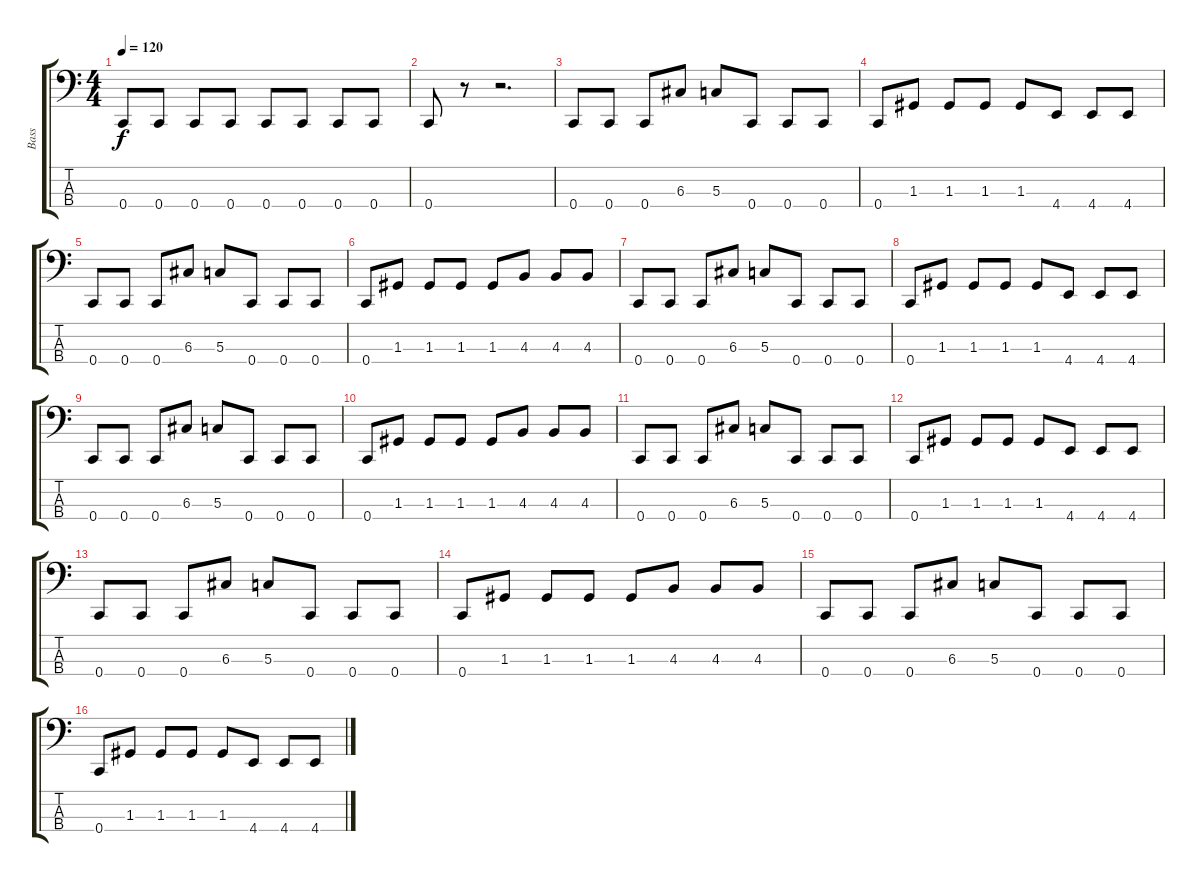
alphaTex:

\track ("Bass" "Bass") {instrument electricbasspick}
\staff {score tabs}
\tuning (F2 C2 G1 C1) {hide}
\ts (4 4)
\tempo 120
\clef f4
\ks c
0.4.8{dy f} 0.4.8 0.4.8 0.4.8 0.4.8 0.4.8 0.4.8 0.4.8 |
0.4.8 r.8 r.2{d} |
0.4.8 0.4.8 0.4.8 6.3.8 5.3.8 0.4.8 0.4.8 0.4.8 |
0.4.8 1.3.8 1.3.8 1.3.8 1.3.8 4.4.8 4.4.8 4.4.8 |
0.4.8 0.4.8 0.4.8 6.3.8 5.3.8 0.4.8 0.4.8 0.4.8 |
0.4.8 1.3.8 1.3.8 1.3.8 1.3.8 4.3.8 4.3.8 4.3.8 |
0.4.8 0.4.8 0.4.8 6.3.8 5.3.8 0.4.8 0.4.8 0.4.8 |
0.4.8 1.3.8 1.3.8 1.3.8 1.3.8 4.4.8 4.4.8 4.4.8 |
0.4.8 0.4.8 0.4.8 6.3.8 5.3.8 0.4.8 0.4.8 0.4.8 |
0.4.8 1.3.8 1.3.8 1.3.8 1.3.8 4.3.8 4.3.8 4.3.8 |
0.4.8 0.4.8 0.4.8 6.3.8 5.3.8 0.4.8 0.4.8 0.4.8 |
0.4.8 1.3.8 1.3.8 1.3.8 1.3.8 4.4.8 4.4.8 4.4.8 |
0.4.8 0.4.8 0.4.8 6.3.8 5.3.8 0.4.8 0.4.8 0.4.8 |
0.4.8 1.3.8 1.3.8 1.3.8 1.3.8 4.3.8 4.3.8 4.3.8 |
0.4.8 0.4.8 0.4.8 6.3.8 5.3.8 0.4.8 0.4.8 0.4.8 |
0.4.8 1.3.8 1.3.8 1.3.8 1.3.8 4.4.8 4.4.8 4.4.8
